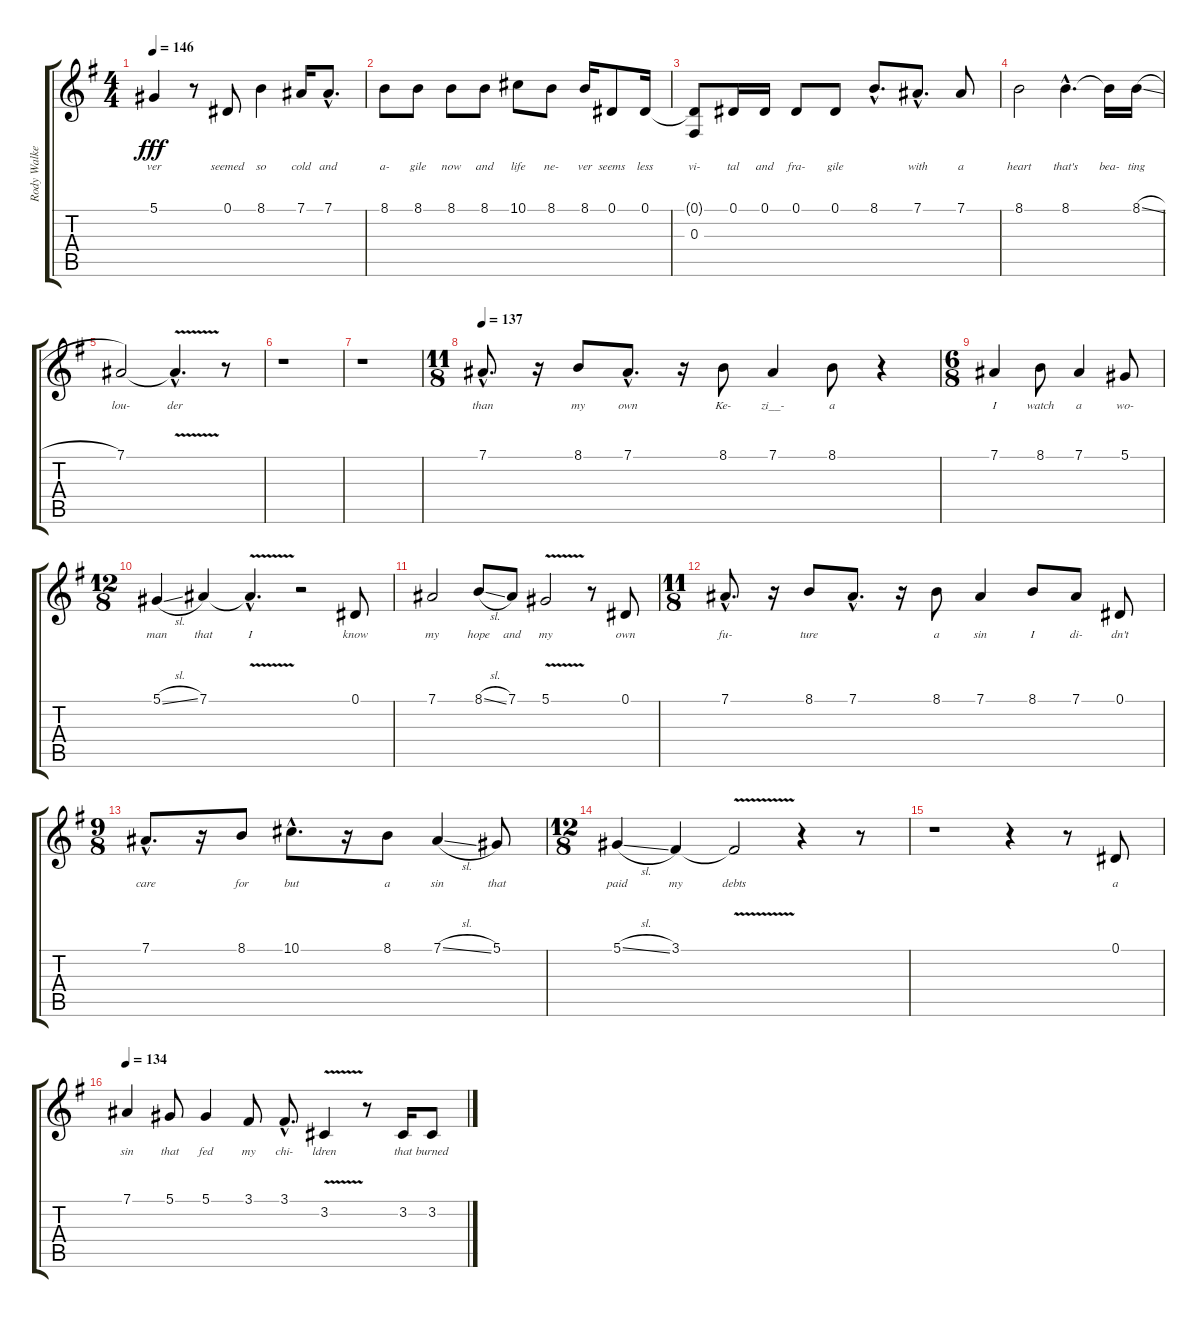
\track ("Rody Walker" "Rody Walke") {instrument lead2sawtooth}
\staff {score tabs}
\tuning (Eb4 Bb3 Gb3 Db3 Ab2 Eb2) {hide}
\ts (4 4)
\tempo 146
\clef g2
\ks g
5.1{t}.4{lyrics (0 "ver") lyrics (1 "") lyrics (2 "") lyrics (3 "") lyrics (4 "") dy fff} r.8 0.1.8{lyrics (0 "seemed") lyrics (1 "") lyrics (2 "") lyrics (3 "") lyrics (4 "")} 8.1.4{lyrics (0 "so") lyrics (1 "") lyrics (2 "") lyrics (3 "") lyrics (4 "")} 7.1.16{lyrics (0 "cold") lyrics (1 "") lyrics (2 "") lyrics (3 "") lyrics (4 "")} 7.1{hac}.8{d lyrics (0 "and") lyrics (1 "") lyrics (2 "") lyrics (3 "") lyrics (4 "")} |
8.1.8{lyrics (0 "a-") lyrics (1 "") lyrics (2 "") lyrics (3 "") lyrics (4 "")} 8.1.8{lyrics (0 "gile") lyrics (1 "") lyrics (2 "") lyrics (3 "") lyrics (4 "")} 8.1.8{lyrics (0 "now") lyrics (1 "") lyrics (2 "") lyrics (3 "") lyrics (4 "")} 8.1.8{lyrics (0 "and") lyrics (1 "") lyrics (2 "") lyrics (3 "") lyrics (4 "")} 10.1.8{lyrics (0 "life") lyrics (1 "") lyrics (2 "") lyrics (3 "") lyrics (4 "")} 8.1.8{lyrics (0 "ne-") lyrics (1 "") lyrics (2 "") lyrics (3 "") lyrics (4 "")} 8.1.16{lyrics (0 "ver") lyrics (1 "") lyrics (2 "") lyrics (3 "") lyrics (4 "")} 0.1.8{lyrics (0 "seems") lyrics (1 "") lyrics (2 "") lyrics (3 "") lyrics (4 "")} 0.1.16{lyrics (0 "less") lyrics (1 "") lyrics (2 "") lyrics (3 "") lyrics (4 "")} |
(0.1{t} 0.3).8{lyrics (0 "vi-") lyrics (1 "") lyrics (2 "") lyrics (3 "") lyrics (4 "")} 0.1.16{lyrics (0 "tal") lyrics (1 "") lyrics (2 "") lyrics (3 "") lyrics (4 "")} 0.1.16{lyrics (0 "and") lyrics (1 "") lyrics (2 "") lyrics (3 "") lyrics (4 "")} 0.1.8{lyrics (0 "fra-") lyrics (1 "") lyrics (2 "") lyrics (3 "") lyrics (4 "")} 0.1.8{lyrics (0 "gile") lyrics (1 "") lyrics (2 "") lyrics (3 "") lyrics (4 "")} 8.1{hac}.8{d lyrics (0 "") lyrics (1 "") lyrics (2 "") lyrics (3 "") lyrics (4 "")} 7.1{hac}.8{d lyrics (0 "with") lyrics (1 "") lyrics (2 "") lyrics (3 "") lyrics (4 "")} 7.1.8{lyrics (0 "a") lyrics (1 "") lyrics (2 "") lyrics (3 "") lyrics (4 "")} |
8.1.2{lyrics (0 "heart") lyrics (1 "") lyrics (2 "") lyrics (3 "") lyrics (4 "")} 8.1{hac}.4{d lyrics (0 "that's") lyrics (1 "") lyrics (2 "") lyrics (3 "") lyrics (4 "")} 8.1{t}.16{lyrics (0 "bea-") lyrics (1 "") lyrics (2 "") lyrics (3 "") lyrics (4 "")} 8.1{sl}.16{lyrics (0 "ting") lyrics (1 "") lyrics (2 "") lyrics (3 "") lyrics (4 "")} |
7.1.2{lyrics (0 "lou-") lyrics (1 "") lyrics (2 "") lyrics (3 "") lyrics (4 "")} 7.1{v hac t}.4{d lyrics (0 "der") lyrics (1 "") lyrics (2 "") lyrics (3 "") lyrics (4 "")} r.8 |
r.1 |
r.1 |
\ts (11 8)
\tempo 137
7.1{hac}.8{d lyrics (0 "than") lyrics (1 "") lyrics (2 "") lyrics (3 "") lyrics (4 "")} r.16 8.1.8{lyrics (0 "my") lyrics (1 "") lyrics (2 "") lyrics (3 "") lyrics (4 "")} 7.1{hac}.8{d lyrics (0 "own") lyrics (1 "") lyrics (2 "") lyrics (3 "") lyrics (4 "")} r.16 8.1.8{lyrics (0 "Ke-") lyrics (1 "") lyrics (2 "") lyrics (3 "") lyrics (4 "")} 7.1.4{lyrics (0 "zi__-") lyrics (1 "") lyrics (2 "") lyrics (3 "") lyrics (4 "")} 8.1.8{lyrics (0 "a") lyrics (1 "") lyrics (2 "") lyrics (3 "") lyrics (4 "")} r.4 |
\ts (6 8)
7.1.4{lyrics (0 "I") lyrics (1 "") lyrics (2 "") lyrics (3 "") lyrics (4 "")} 8.1.8{lyrics (0 "watch") lyrics (1 "") lyrics (2 "") lyrics (3 "") lyrics (4 "")} 7.1.4{lyrics (0 "a") lyrics (1 "") lyrics (2 "") lyrics (3 "") lyrics (4 "")} 5.1.8{lyrics (0 "wo-") lyrics (1 "") lyrics (2 "") lyrics (3 "") lyrics (4 "")} |
\ts (12 8)
5.1{sl}.4{lyrics (0 "man") lyrics (1 "") lyrics (2 "") lyrics (3 "") lyrics (4 "")} 7.1.4{lyrics (0 "that") lyrics (1 "") lyrics (2 "") lyrics (3 "") lyrics (4 "")} 7.1{v hac t}.4{d lyrics (0 "I") lyrics (1 "") lyrics (2 "") lyrics (3 "") lyrics (4 "")} r.2 0.1.8{lyrics (0 "know") lyrics (1 "") lyrics (2 "") lyrics (3 "") lyrics (4 "")} |
7.1.2{lyrics (0 "my") lyrics (1 "") lyrics (2 "") lyrics (3 "") lyrics (4 "")} 8.1{sl}.8{lyrics (0 "hope") lyrics (1 "") lyrics (2 "") lyrics (3 "") lyrics (4 "")} 7.1.8{lyrics (0 "and") lyrics (1 "") lyrics (2 "") lyrics (3 "") lyrics (4 "")} 5.1{v}.2{lyrics (0 "my") lyrics (1 "") lyrics (2 "") lyrics (3 "") lyrics (4 "")} r.8 0.1.8{lyrics (0 "own") lyrics (1 "") lyrics (2 "") lyrics (3 "") lyrics (4 "")} |
\ts (11 8)
7.1{hac}.8{d lyrics (0 "fu-") lyrics (1 "") lyrics (2 "") lyrics (3 "") lyrics (4 "")} r.16 8.1.8{lyrics (0 "ture") lyrics (1 "") lyrics (2 "") lyrics (3 "") lyrics (4 "")} 7.1{hac}.8{d lyrics (0 "") lyrics (1 "") lyrics (2 "") lyrics (3 "") lyrics (4 "")} r.16 8.1.8{lyrics (0 "a") lyrics (1 "") lyrics (2 "") lyrics (3 "") lyrics (4 "")} 7.1.4{lyrics (0 "sin") lyrics (1 "") lyrics (2 "") lyrics (3 "") lyrics (4 "")} 8.1.8{lyrics (0 "I") lyrics (1 "") lyrics (2 "") lyrics (3 "") lyrics (4 "")} 7.1.8{lyrics (0 "di-") lyrics (1 "") lyrics (2 "") lyrics (3 "") lyrics (4 "")} 0.1.8{lyrics (0 "dn't") lyrics (1 "") lyrics (2 "") lyrics (3 "") lyrics (4 "")} |
\ts (9 8)
7.1{hac}.8{d lyrics (0 "care") lyrics (1 "") lyrics (2 "") lyrics (3 "") lyrics (4 "")} r.16 8.1.8{lyrics (0 "for") lyrics (1 "") lyrics (2 "") lyrics (3 "") lyrics (4 "")} 10.1{hac}.8{d lyrics (0 "but") lyrics (1 "") lyrics (2 "") lyrics (3 "") lyrics (4 "")} r.16 8.1.8{lyrics (0 "a") lyrics (1 "") lyrics (2 "") lyrics (3 "") lyrics (4 "")} 7.1{sl}.4{lyrics (0 "sin") lyrics (1 "") lyrics (2 "") lyrics (3 "") lyrics (4 "")} 5.1.8{lyrics (0 "that") lyrics (1 "") lyrics (2 "") lyrics (3 "") lyrics (4 "")} |
\ts (12 8)
5.1{sl}.4{lyrics (0 "paid") lyrics (1 "") lyrics (2 "") lyrics (3 "") lyrics (4 "")} 3.1.4{lyrics (0 "my") lyrics (1 "") lyrics (2 "") lyrics (3 "") lyrics (4 "")} 3.1{v t}.2{lyrics (0 "debts") lyrics (1 "") lyrics (2 "") lyrics (3 "") lyrics (4 "")} r.4 r.8 |
r.1 r.4 r.8 0.1.8{lyrics (0 "a") lyrics (1 "") lyrics (2 "") lyrics (3 "") lyrics (4 "")} |
\tempo 134
7.1.4{lyrics (0 "sin") lyrics (1 "") lyrics (2 "") lyrics (3 "") lyrics (4 "")} 5.1.8{lyrics (0 "that") lyrics (1 "") lyrics (2 "") lyrics (3 "") lyrics (4 "")} 5.1.4{lyrics (0 "fed") lyrics (1 "") lyrics (2 "") lyrics (3 "") lyrics (4 "")} 3.1.8{lyrics (0 "my") lyrics (1 "") lyrics (2 "") lyrics (3 "") lyrics (4 "")} 3.1{hac}.8{d lyrics (0 "chi-") lyrics (1 "") lyrics (2 "") lyrics (3 "") lyrics (4 "")} 3.2{v}.4{lyrics (0 "ldren") lyrics (1 "") lyrics (2 "") lyrics (3 "") lyrics (4 "")} r.8 3.2.16{lyrics (0 "that") lyrics (1 "") lyrics (2 "") lyrics (3 "") lyrics (4 "")} 3.2.8{lyrics (0 "burned") lyrics (1 "") lyrics (2 "") lyrics (3 "") lyrics (4 "")}
